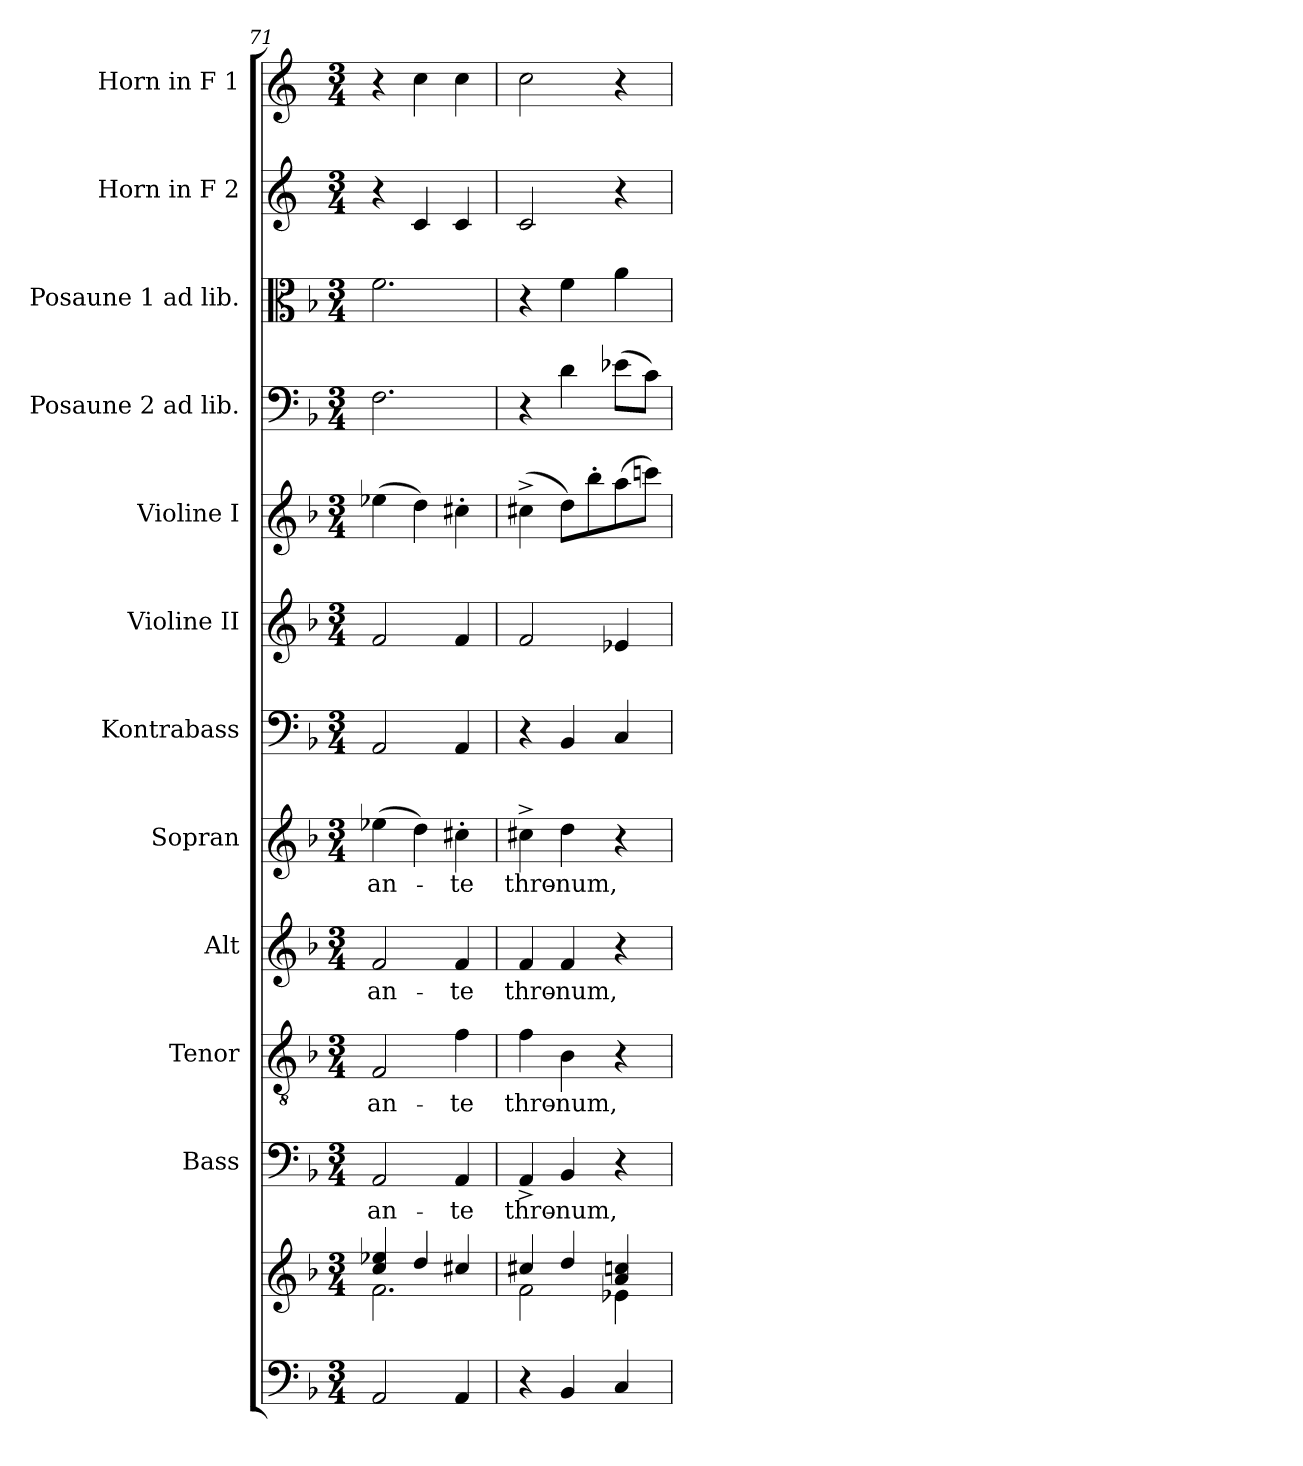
**kern	**kern	**kern	**text	**kern	**text	**kern	**text	**kern	**text	**kern	**kern	**kern	**dynam	**kern	**kern	**kern	**kern
*part12	*part12	*part11	*part11	*part10	*part10	*part9	*part9	*part8	*part8	*part7	*part6	*part5	*part5	*part4	*part3	*part2	*part1
*staff13	*staff12	*staff11	*staff11	*staff10	*staff10	*staff9	*staff9	*staff8	*staff8	*staff7	*staff6	*staff5	*staff5	*staff4	*staff3	*staff2	*staff1
*	*	*I"Bass	*	*I"Tenor	*	*I"Alt	*	*I"Sopran	*	*I"Kontrabass	*I"Violine II	*I"Violine I	*	*I"Posaune 2 ad lib.	*I"Posaune 1 ad lib.	*I"Horn in F 2	*I"Horn in F 1
*	*	*I'B.	*	*I'T.	*	*I'A.	*	*I'S.	*	*I'Kb.	*I'Vl. II	*I'Vl. I	*	*I'Pos. 2	*I'Pos. 1	*I'Hrn. F 2	*I'Hrn. F 1
*clefF4	*clefG2	*clefF4	*	*clefGv2	*	*clefG2	*	*clefG2	*	*clefF4	*clefG2	*clefG2	*	*clefF4	*clefC3	*clefG2	*clefG2
*	*	*	*	*	*	*	*	*	*	*ITrd7c12	*	*	*	*	*	*ITrd4c7	*ITrd4c7
*k[b-]	*k[b-]	*k[b-]	*	*k[b-]	*	*k[b-]	*	*k[b-]	*	*k[b-]	*k[b-]	*k[b-]	*	*k[b-]	*k[b-]	*k[b-]	*k[b-]
*F:	*F:	*F:	*	*F:	*	*F:	*	*F:	*	*F:	*F:	*F:	*	*F:	*F:	*F:	*F:
*M3/4	*M3/4	*M3/4	*	*M3/4	*	*M3/4	*	*M3/4	*	*M3/4	*M3/4	*M3/4	*	*M3/4	*M3/4	*M3/4	*M3/4
=71	=71	=71	=71	=71	=71	=71	=71	=71	=71	=71	=71	=71	=71	=71	=71	=71	=71
*	*^	*	*	*	*	*	*	*	*	*	*	*	*	*	*	*	*
!	!	!	!	!LO:LY:b	!	!LO:LY:b	!	!LO:LY:b	!	!LO:LY:b	!	!	!	!	!	!	!	!
2AA/	4cc/ 4ee-X/	2.f\	2AA/	an-	2F/	an-	2f/	an-	(>4ee-X\	an-	2AAA/	2f/	(>4ee-X\	.	2.F\	2.f\	4r	4r
.	4dd/	.	.	.	.	.	.	.	4dd\)	.	.	.	4dd\)	.	.	.	4F/	4f\
!	!	!	!	!LO:LY:b	!	!LO:LY:b	!	!LO:LY:b	!	!LO:LY:b	!	!	!	!	!	!	!	!
4AA/	4cc#X/	.	4AA/	-te	4f\	-te	4f/	-te	4cc#X'>\	-te	4AAA/	4f/	4cc#X'>\	.	.	.	4F/	4f\
=72	=72	=72	=72	=72	=72	=72	=72	=72	=72	=72	=72	=72	=72	=72	=72	=72	=72	=72
!	!	!	!	!LO:LY:b	!	!LO:LY:b	!	!LO:LY:b	!	!LO:LY:b	!	!	!	!	!	!	!	!
4r	4cc#X/	2f\	4AA^>/	thro-	4f\	thro-	4f/	thro-	4cc#X^>\	thro-	4r	2f/	(>4cc#X^>\	.	4r	4r	2F/	2f\
!	!	!	!	!LO:LY:b	!	!LO:LY:b	!	!LO:LY:b	!	!LO:LY:b	!	!	!	!	!	!	!	!
4BB-/	4dd/	.	4BB-/	-num,	4B-\	-num,	4f/	-num,	4dd\	-num,	4BBB-/	.	8dd\L)	.	4d\	4f\	.	.
!	!	!	!	!	!	!	!	!	!	!	!	!	!	!LO:DY:b	!	!	!	!
.	.	.	.	.	.	.	.	.	.	.	.	.	8bb-'>\	pf	.	.	.	.
4C/	4a/ 4ccn/	4e-X\	4r	.	4r	.	4r	.	4r	.	4CC/	4e-X/	(>8aa\	.	(>8e-X\L	4a\	4r	4r
.	.	.	.	.	.	.	.	.	.	.	.	.	8cccn\J)	.	8c\J)	.	.	.
*	*v	*v	*	*	*	*	*	*	*	*	*	*	*	*	*	*	*	*
=	=	=	=	=	=	=	=	=	=	=	=	=	=	=	=	=	=
*-	*-	*-	*-	*-	*-	*-	*-	*-	*-	*-	*-	*-	*-	*-	*-	*-	*-
